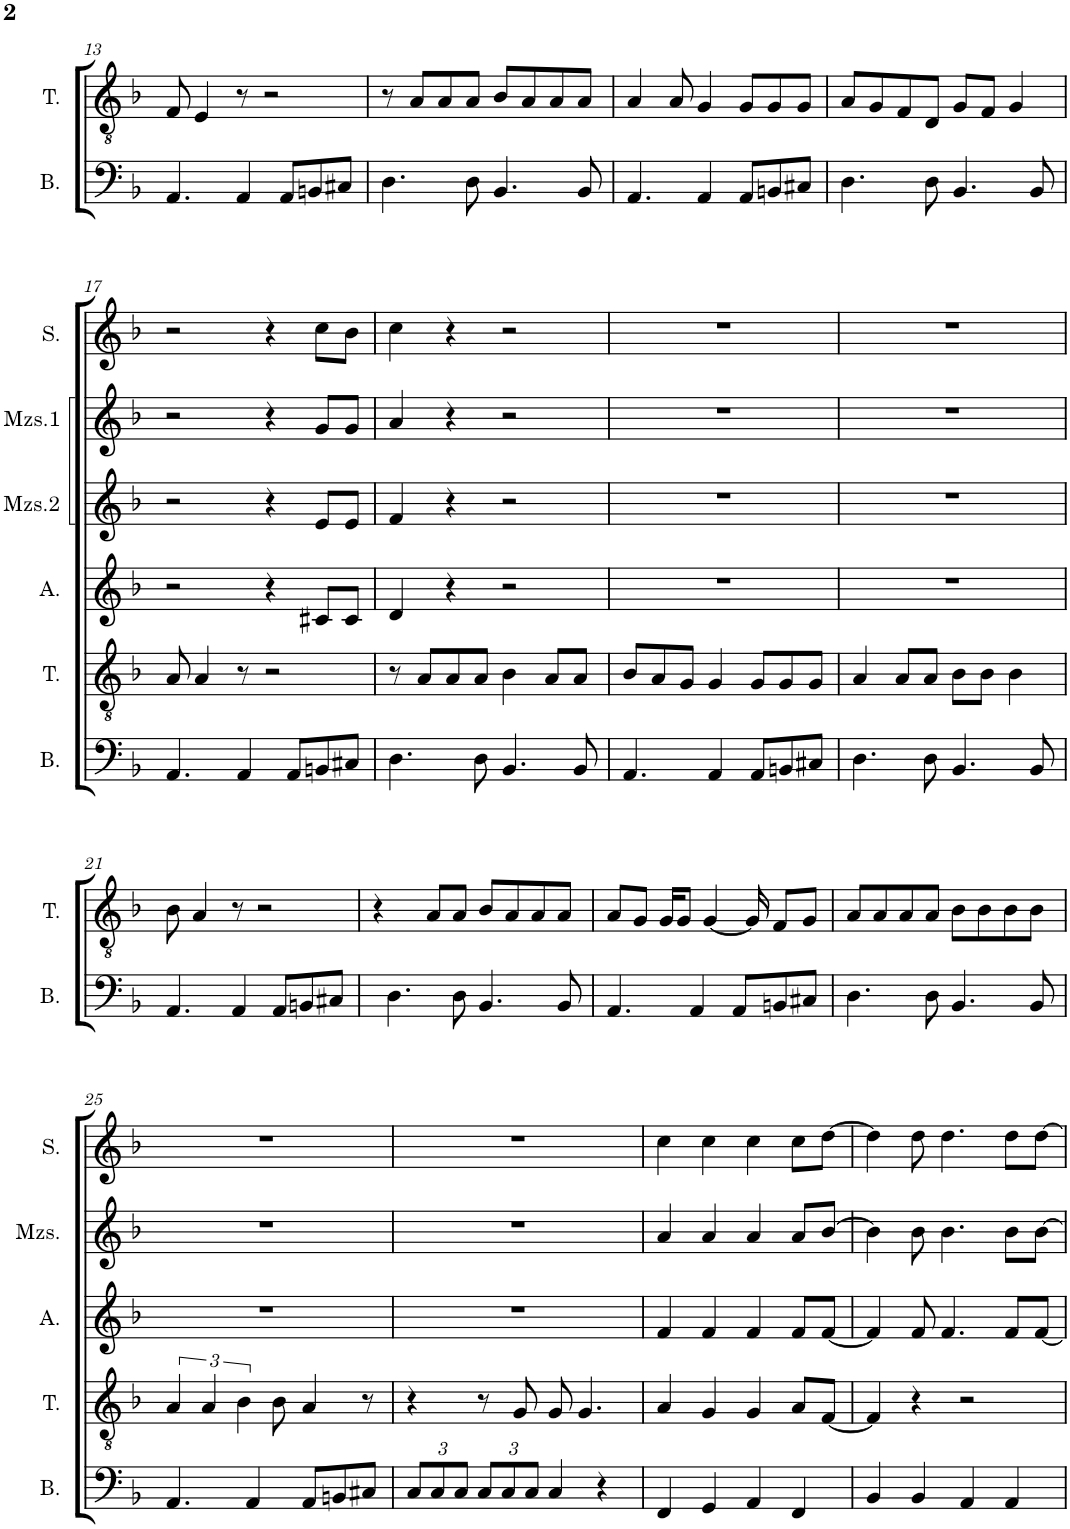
**kern	**kern	**kern	**kern	**kern	**kern	**kern
*part7	*part6	*part5	*part4	*part3	*part2	*part1
*staff7	*staff6	*staff5	*staff4	*staff3	*staff2	*staff1
*I"Bass	*I"Tenor	*I"Alto	*I"Mezzo 2	*I"Mezzo	*I"Mezzo 1	*I"Soprano
*I'B.	*I'T.	*I'A.	*	*	*	*I'S.
!!LO:PB:g=z
*clefF4	*clefGv2	*clefG2	*clefG2	*clefG2	*clefG2	*clefG2
*k[b-]	*k[b-]	*k[b-]	*k[b-]	*k[b-]	*k[b-]	*k[b-]
*M4/4	*M4/4	*M4/4	*M4/4	*M4/4	*M4/4	*M4/4
*met(c)	*met(c)	*met(c)	*met(c)	*met(c)	*met(c)	*met(c)
=13	=13	=13	=13	=13	=13	=13
4.AA/	8F/	1r	1r	1r	1r	1r
.	4E/	.	.	.	.	.
4AA/	8r	.	.	.	.	.
.	2r	.	.	.	.	.
8AA/L	.	.	.	.	.	.
8BBn/	.	.	.	.	.	.
8C#X/J	.	.	.	.	.	.
=14	=14	=14	=14	=14	=14	=14
4.D\	8r	1r	1r	1r	1r	1r
.	8A/L	.	.	.	.	.
.	8A/	.	.	.	.	.
8D\	8A/J	.	.	.	.	.
4.BB-/	8B-/L	.	.	.	.	.
.	8A/	.	.	.	.	.
.	8A/	.	.	.	.	.
8BB-/	8A/J	.	.	.	.	.
=15	=15	=15	=15	=15	=15	=15
4.AA/	4A/	1r	1r	1r	1r	1r
.	8A/	.	.	.	.	.
4AA/	4G/	.	.	.	.	.
8AA/L	8G/L	.	.	.	.	.
8BBn/	8G/	.	.	.	.	.
8C#X/J	8G/J	.	.	.	.	.
=16	=16	=16	=16	=16	=16	=16
4.D\	8A/L	1r	1r	1r	1r	1r
.	8G/	.	.	.	.	.
.	8F/	.	.	.	.	.
8D\	8D/J	.	.	.	.	.
4.BB-/	8G/L	.	.	.	.	.
.	8F/J	.	.	.	.	.
.	4G/	.	.	.	.	.
8BB-/	.	.	.	.	.	.
!!LO:LB:g=z
=17	=17	=17	=17	=17	=17	=17
4.AA/	8A/	2r	2r	1r	2r	2r
.	4A/	.	.	.	.	.
4AA/	8r	.	.	.	.	.
.	2r	4r	4r	.	4r	4r
8AA/L	.	.	.	.	.	.
8BBn/	.	8c#X/L	8e/L	.	8g/L	8cc\L
8C#X/J	.	8c#/J	8e/J	.	8g/J	8b-\J
=18	=18	=18	=18	=18	=18	=18
4.D\	8r	4d/	4f/	1r	4a/	4cc\
.	8A/L	.	.	.	.	.
.	8A/	4r	4r	.	4r	4r
8D\	8A/J	.	.	.	.	.
4.BB-/	4B-\	2r	2r	.	2r	2r
.	8A/L	.	.	.	.	.
8BB-/	8A/J	.	.	.	.	.
=19	=19	=19	=19	=19	=19	=19
4.AA/	8B-/L	1r	1r	1r	1r	1r
.	8A/	.	.	.	.	.
.	8G/J	.	.	.	.	.
4AA/	4G/	.	.	.	.	.
8AA/L	8G/L	.	.	.	.	.
8BBn/	8G/	.	.	.	.	.
8C#X/J	8G/J	.	.	.	.	.
=20	=20	=20	=20	=20	=20	=20
4.D\	4A/	1r	1r	1r	1r	1r
.	8A/L	.	.	.	.	.
8D\	8A/J	.	.	.	.	.
4.BB-/	8B-\L	.	.	.	.	.
.	8B-\J	.	.	.	.	.
.	4B-\	.	.	.	.	.
8BB-/	.	.	.	.	.	.
!!LO:LB:g=z
=21	=21	=21	=21	=21	=21	=21
4.AA/	8B-\	1r	1r	1r	1r	1r
.	4A/	.	.	.	.	.
4AA/	8r	.	.	.	.	.
.	2r	.	.	.	.	.
8AA/L	.	.	.	.	.	.
8BBn/	.	.	.	.	.	.
8C#X/J	.	.	.	.	.	.
=22	=22	=22	=22	=22	=22	=22
4.D\	4r	1r	1r	1r	1r	1r
.	8A/L	.	.	.	.	.
8D\	8A/J	.	.	.	.	.
4.BB-/	8B-/L	.	.	.	.	.
.	8A/	.	.	.	.	.
.	8A/	.	.	.	.	.
8BB-/	8A/J	.	.	.	.	.
=23	=23	=23	=23	=23	=23	=23
4.AA/	8A/L	1r	1r	1r	1r	1r
.	8G/J	.	.	.	.	.
.	16G/KL	.	.	.	.	.
.	8G/J	.	.	.	.	.
4AA/	.	.	.	.	.	.
.	[4G/	.	.	.	.	.
8AA/L	.	.	.	.	.	.
.	16G/]	.	.	.	.	.
8BBn/	8F/L	.	.	.	.	.
8C#X/J	8G/J	.	.	.	.	.
=24	=24	=24	=24	=24	=24	=24
4.D\	8A/L	1r	1r	1r	1r	1r
.	8A/	.	.	.	.	.
.	8A/	.	.	.	.	.
8D\	8A/J	.	.	.	.	.
4.BB-/	8B-\L	.	.	.	.	.
.	8B-\	.	.	.	.	.
.	8B-\	.	.	.	.	.
8BB-/	8B-\J	.	.	.	.	.
!!LO:LB:g=z
=25	=25	=25	=25	=25	=25	=25
4.AA/	6A/	1r	1r	1r	1r	1r
.	6A/	.	.	.	.	.
.	6B-\	.	.	.	.	.
4AA/	.	.	.	.	.	.
.	8B-\	.	.	.	.	.
8AA/L	4A/	.	.	.	.	.
8BBn/	.	.	.	.	.	.
8C#X/J	8r	.	.	.	.	.
=26	=26	=26	=26	=26	=26	=26
*Xbrackettup	*	*	*	*	*	*
12C/L	4r	1r	1r	1r	1r	1r
12C/	.	.	.	.	.	.
12C/J	.	.	.	.	.	.
12C/L	8r	.	.	.	.	.
12C/	.	.	.	.	.	.
.	8G/	.	.	.	.	.
12C/J	.	.	.	.	.	.
4C/	8G/	.	.	.	.	.
.	4.G/	.	.	.	.	.
4r	.	.	.	.	.	.
=27	=27	=27	=27	=27	=27	=27
4FF/	4A/	4f/	1r	4a/	1r	4cc\
4GG/	4G/	4f/	.	4a/	.	4cc\
4AA/	4G/	4f/	.	4a/	.	4cc\
4FF/	8A/L	8f/L	.	8a/L	.	8cc\L
.	[8F/J	[8f/J	.	[8b-/J	.	[8dd\J
=28	=28	=28	=28	=28	=28	=28
4BB-/	4F/]	4f/]	1r	4b-\]	1r	4dd\]
4BB-/	4r	8f/	.	8b-\	.	8dd\
.	.	4.f/	.	4.b-\	.	4.dd\
4AA/	2r	.	.	.	.	.
4AA/	.	8f/L	.	8b-\L	.	8dd\L
.	.	[8f/J	.	[8b-\J	.	[8dd\J
=	=	=	=	=	=	=
*-	*-	*-	*-	*-	*-	*-
